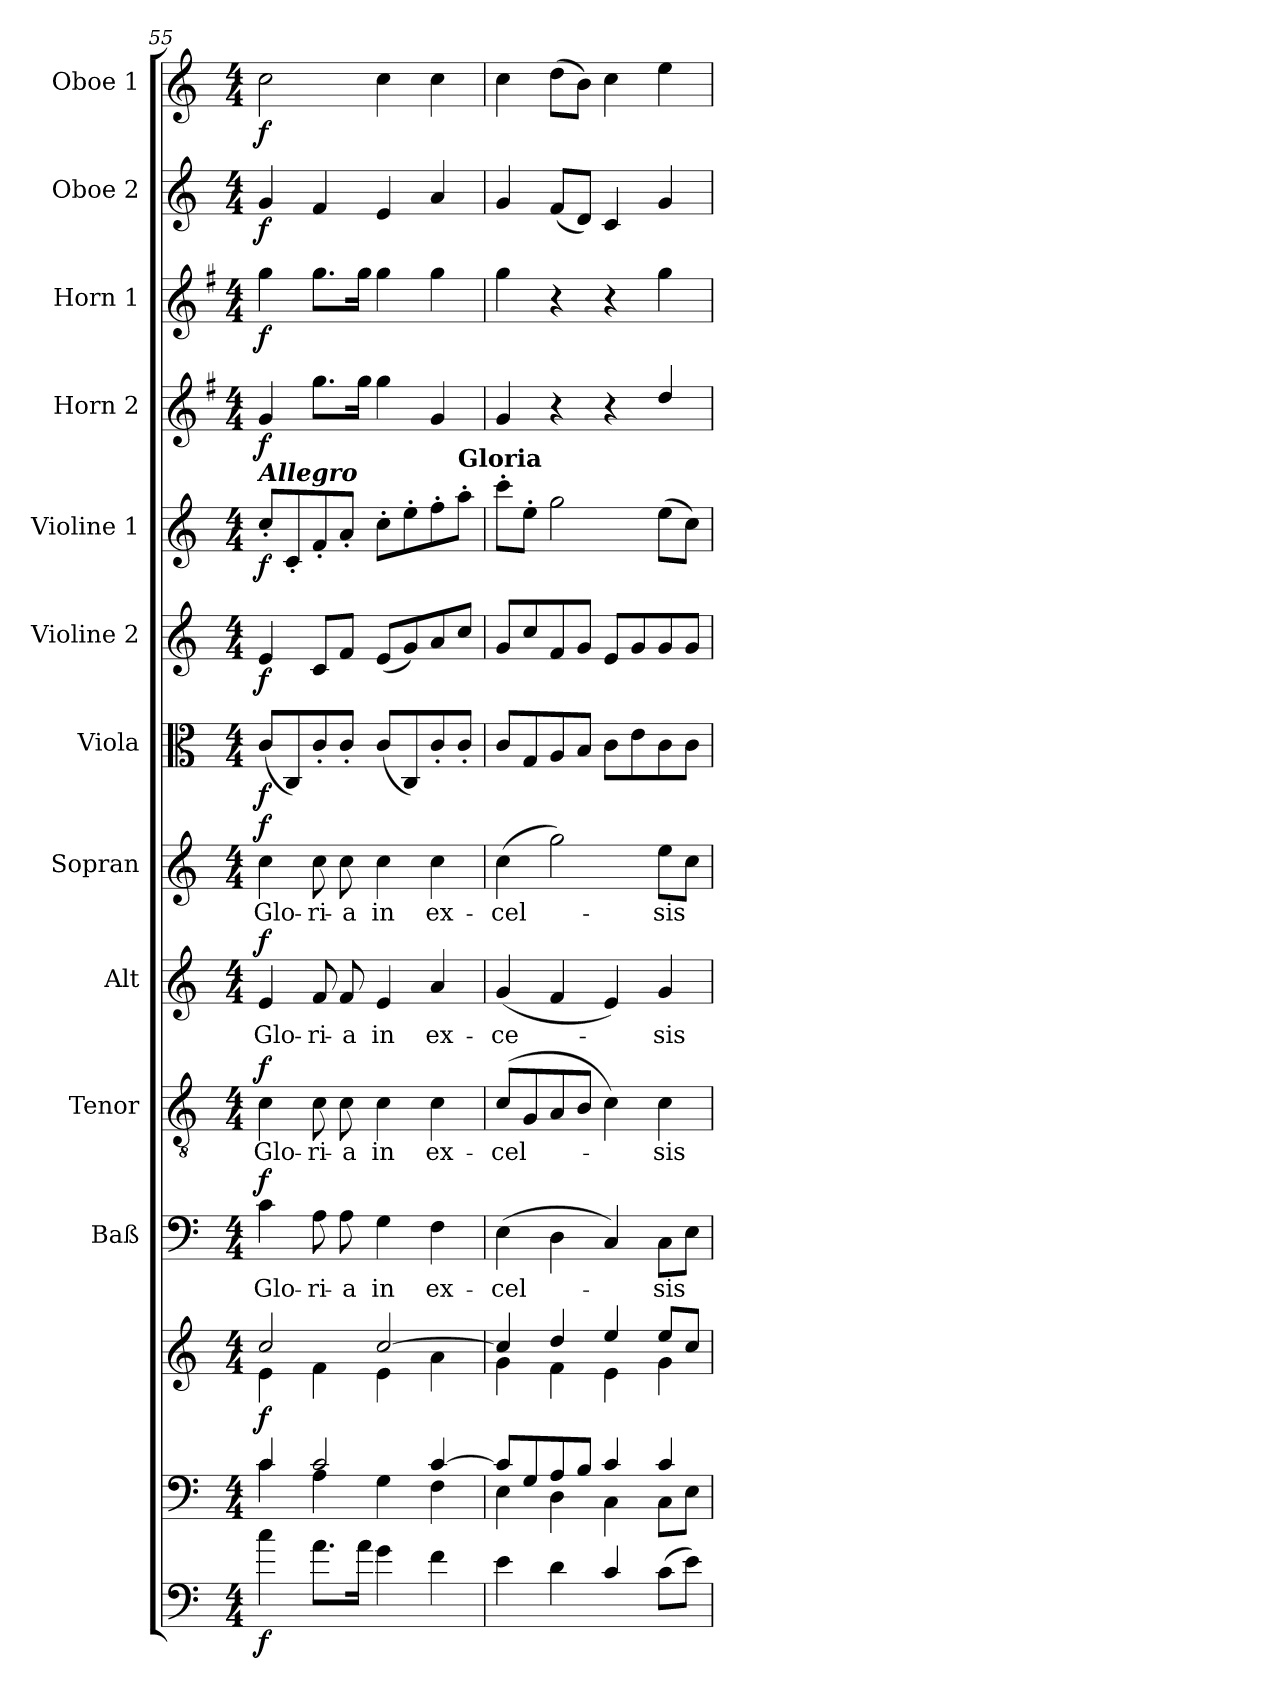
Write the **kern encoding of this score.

**kern	**dynam	**kern	**kern	**dynam	**kern	**text	**dynam	**kern	**text	**dynam	**kern	**text	**dynam	**kern	**text	**dynam	**kern	**dynam	**kern	**dynam	**kern	**dynam	**kern	**dynam	**kern	**dynam	**kern	**dynam	**kern	**dynam
*part13	*part13	*part12	*part12	*part12	*part11	*part11	*part11	*part10	*part10	*part10	*part9	*part9	*part9	*part8	*part8	*part8	*part7	*part7	*part6	*part6	*part5	*part5	*part4	*part4	*part3	*part3	*part2	*part2	*part1	*part1
*staff14	*staff14	*staff13	*staff12	*staff12/13	*staff11	*staff11	*staff11	*staff10	*staff10	*staff10	*staff9	*staff9	*staff9	*staff8	*staff8	*staff8	*staff7	*staff7	*staff6	*staff6	*staff5	*staff5	*staff4	*staff4	*staff3	*staff3	*staff2	*staff2	*staff1	*staff1
*	*	*	*	*	*I"Baß	*	*	*I"Tenor	*	*	*I"Alt	*	*	*I"Sopran	*	*	*I"Viola	*	*I"Violine 2	*	*I"Violine 1	*	*I"Horn 2	*	*I"Horn 1	*	*I"Oboe 2	*	*I"Oboe 1	*
*	*	*	*	*	*I'Baß	*	*	*I'Ten	*	*	*I'Alt	*	*	*I'Sop	*	*	*I'Vla.	*	*I'Vln. 2	*	*I'Vln. 1	*	*I'Hrn. 2	*	*I'Hrn. 1	*	*I'Ob. 2	*	*I'Ob. 1	*
!!LO:PB:g=z
*clefF4	*	*clefF4	*clefG2	*	*clefF4	*	*	*clefGv2	*	*	*clefG2	*	*	*clefG2	*	*	*clefC3	*	*clefG2	*	*clefG2	*	*clefG2	*	*clefG2	*	*clefG2	*	*clefG2	*
*ITrd7c12	*	*	*	*	*	*	*	*	*	*	*	*	*	*	*	*	*	*	*	*	*	*	*ITrd4c7	*	*ITrd4c7	*	*	*	*	*
*k[]	*	*k[]	*k[]	*	*k[]	*	*	*k[]	*	*	*k[]	*	*	*k[]	*	*	*k[]	*	*k[]	*	*k[]	*	*k[]	*	*k[]	*	*k[]	*	*k[]	*
*C:	*	*C:	*C:	*	*C:	*	*	*C:	*	*	*C:	*	*	*C:	*	*	*C:	*	*C:	*	*C:	*	*C:	*	*C:	*	*C:	*	*C:	*
*M4/4	*	*M4/4	*M4/4	*	*M4/4	*	*	*M4/4	*	*	*M4/4	*	*	*M4/4	*	*	*M4/4	*	*M4/4	*	*M4/4	*	*M4/4	*	*M4/4	*	*M4/4	*	*M4/4	*
=55	=55	=55	=55	=55	=55	=55	=55	=55	=55	=55	=55	=55	=55	=55	=55	=55	=55	=55	=55	=55	=55	=55	=55	=55	=55	=55	=55	=55	=55	=55
*	*	*^	*^	*	*	*	*	*	*	*	*	*	*	*	*	*	*	*	*	*	*	*	*	*	*	*	*	*	*	*
!	!	!	!	!	!	!	!	!	!	!	!	!	!	!	!	!	!	!	!	!	!	!	!LO:TX:a:Bi:t=Allegro	!	!	!	!	!	!	!	!	!
!	!LO:DY:b	!	!	!	!	!LO:DY:b	!	!LO:LY:b	!LO:DY:a	!	!LO:LY:b	!LO:DY:a	!	!LO:LY:b	!LO:DY:a	!	!LO:LY:b	!LO:DY:a	!	!LO:DY:b	!	!LO:DY:b	!	!LO:DY:b	!	!LO:DY:b	!	!LO:DY:b	!	!LO:DY:b	!	!LO:DY:b
4c\	f	4c/	4c\	2cc/	4e\	f	4c\	Glo-	f	4c\	Glo-	f	4e/	Glo-	f	4cc\	Glo-	f	(<8c/L	f	4e/	f	8cc'</L	f	4c/	f	4cc\	f	4g/	f	2cc\	f
.	.	.	.	.	.	.	.	.	.	.	.	.	.	.	.	.	.	.	8C/)	.	.	.	8c'</	.	.	.	.	.	.	.	.	.
!	!	!	!	!	!	!	!	!LO:LY:b	!	!	!LO:LY:b	!	!	!LO:LY:b	!	!	!LO:LY:b	!	!	!	!	!	!	!	!	!	!	!	!	!	!	!
8.A\L	.	2c/	4A\	.	4f\	.	8A\	-ri-	.	8c\	-ri-	.	8f/	-ri-	.	8cc\	-ri-	.	8c'</	.	8c/L	.	8f'</	.	8.cc\L	.	8.cc\L	.	4f/	.	.	.
!	!	!	!	!	!	!	!	!LO:LY:b	!	!	!LO:LY:b	!	!	!LO:LY:b	!	!	!LO:LY:b	!	!	!	!	!	!	!	!	!	!	!	!	!	!	!
.	.	.	.	.	.	.	8A\	-a	.	8c\	-a	.	8f/	-a	.	8cc\	-a	.	8c'</J	.	8f/J	.	8a'</J	.	.	.	.	.	.	.	.	.
16A\Jk	.	.	.	.	.	.	.	.	.	.	.	.	.	.	.	.	.	.	.	.	.	.	.	.	16cc\Jk	.	16cc\Jk	.	.	.	.	.
!	!	!	!	!	!	!	!	!LO:LY:b	!	!	!LO:LY:b	!	!	!LO:LY:b	!	!	!LO:LY:b	!	!	!	!	!	!	!	!	!	!	!	!	!	!	!
4G\	.	.	4G\	[>2cc/	4e\	.	4G\	in	.	4c\	in	.	4e/	in	.	4cc\	in	.	(<8c/L	.	(<8e/L	.	8cc'>\L	.	4cc\	.	4cc\	.	4e/	.	4cc\	.
.	.	.	.	.	.	.	.	.	.	.	.	.	.	.	.	.	.	.	8C/)	.	8g/)	.	8ee'>\	.	.	.	.	.	.	.	.	.
!	!	!	!	!	!	!	!	!LO:LY:b	!	!	!LO:LY:b	!	!	!LO:LY:b	!	!	!LO:LY:b	!	!	!	!	!	!	!	!	!	!	!	!	!	!	!
4F\	.	[>4c/	4F\	.	4a\	.	4F\	ex-	.	4c\	ex-	.	4a/	ex-	.	4cc\	ex-	.	8c'</	.	8a/	.	8ff'>\	.	4c/	.	4cc\	.	4a/	.	4cc\	.
!	!	!	!	!	!	!	!	!	!	!	!	!	!	!	!	!	!	!	!	!	!	!	!LO:TX:a:B:t=Gloria	!	!	!	!	!	!	!	!	!
.	.	.	.	.	.	.	.	.	.	.	.	.	.	.	.	.	.	.	8c'</J	.	8cc/J	.	8aa'>\J	.	.	.	.	.	.	.	.	.
=56	=56	=56	=56	=56	=56	=56	=56	=56	=56	=56	=56	=56	=56	=56	=56	=56	=56	=56	=56	=56	=56	=56	=56	=56	=56	=56	=56	=56	=56	=56	=56	=56
!	!	!	!	!	!	!	!	!LO:LY:b	!	!	!LO:LY:b	!	!	!LO:LY:b	!	!	!LO:LY:b	!	!	!	!	!	!	!	!	!	!	!	!	!	!	!
4E\	.	8c/L]	4E\	4cc/]	4g\	.	(>4E\	-cel-	.	(<8c/L	-cel-	.	(<4g/	-ce-	.	(>4cc\	-cel-	.	8c/L	.	8g/L	.	8ccc'>\L	.	4c/	.	4cc\	.	4g/	.	4cc\	.
.	.	8G/	.	.	.	.	.	.	.	8G/	.	.	.	.	.	.	.	.	8G/	.	8cc/	.	8ee'>\J	.	.	.	.	.	.	.	.	.
4D\	.	8A/	4D\	4dd/	4f\	.	4D\	.	.	8A/	.	.	4f/	.	.	2gg\)	.	.	8A/	.	8f/	.	2gg\	.	4r	.	4r	.	(<8f/L	.	(>8dd\L	.
.	.	8B/J	.	.	.	.	.	.	.	8B/J	.	.	.	.	.	.	.	.	8B/J	.	8g/J	.	.	.	.	.	.	.	8d/J)	.	8b\J)	.
4C/	.	4c/	4C\	4ee/	4e\	.	4C/)	.	.	4c\)	.	.	4e/)	.	.	.	.	.	8c\L	.	8e/L	.	.	.	4r	.	4r	.	4c/	.	4cc\	.
.	.	.	.	.	.	.	.	.	.	.	.	.	.	.	.	.	.	.	8e\	.	8g/	.	.	.	.	.	.	.	.	.	.	.
!	!	!	!	!	!	!	!	!LO:LY:b	!	!	!LO:LY:b	!	!	!LO:LY:b	!	!	!LO:LY:b	!	!	!	!	!	!	!	!	!	!	!	!	!	!	!
(>8C\L	.	4c/	8C\L	8ee/L	4g\	.	8C\L	-sis	.	4c\	-sis	.	4g/	-sis	.	8ee\L	-sis	.	8c\	.	8g/	.	(>8ee\L	.	4g/	.	4cc\	.	4g/	.	4ee\	.
8E\J)	.	.	8E\J	8cc/J	.	.	8E\J	.	.	.	.	.	.	.	.	8cc\J	.	.	8c\J	.	8g/J	.	8cc\J)	.	.	.	.	.	.	.	.	.
*	*	*v	*v	*	*	*	*	*	*	*	*	*	*	*	*	*	*	*	*	*	*	*	*	*	*	*	*	*	*	*	*	*
*	*	*	*v	*v	*	*	*	*	*	*	*	*	*	*	*	*	*	*	*	*	*	*	*	*	*	*	*	*	*	*	*
=	=	=	=	=	=	=	=	=	=	=	=	=	=	=	=	=	=	=	=	=	=	=	=	=	=	=	=	=	=	=
*-	*-	*-	*-	*-	*-	*-	*-	*-	*-	*-	*-	*-	*-	*-	*-	*-	*-	*-	*-	*-	*-	*-	*-	*-	*-	*-	*-	*-	*-	*-
